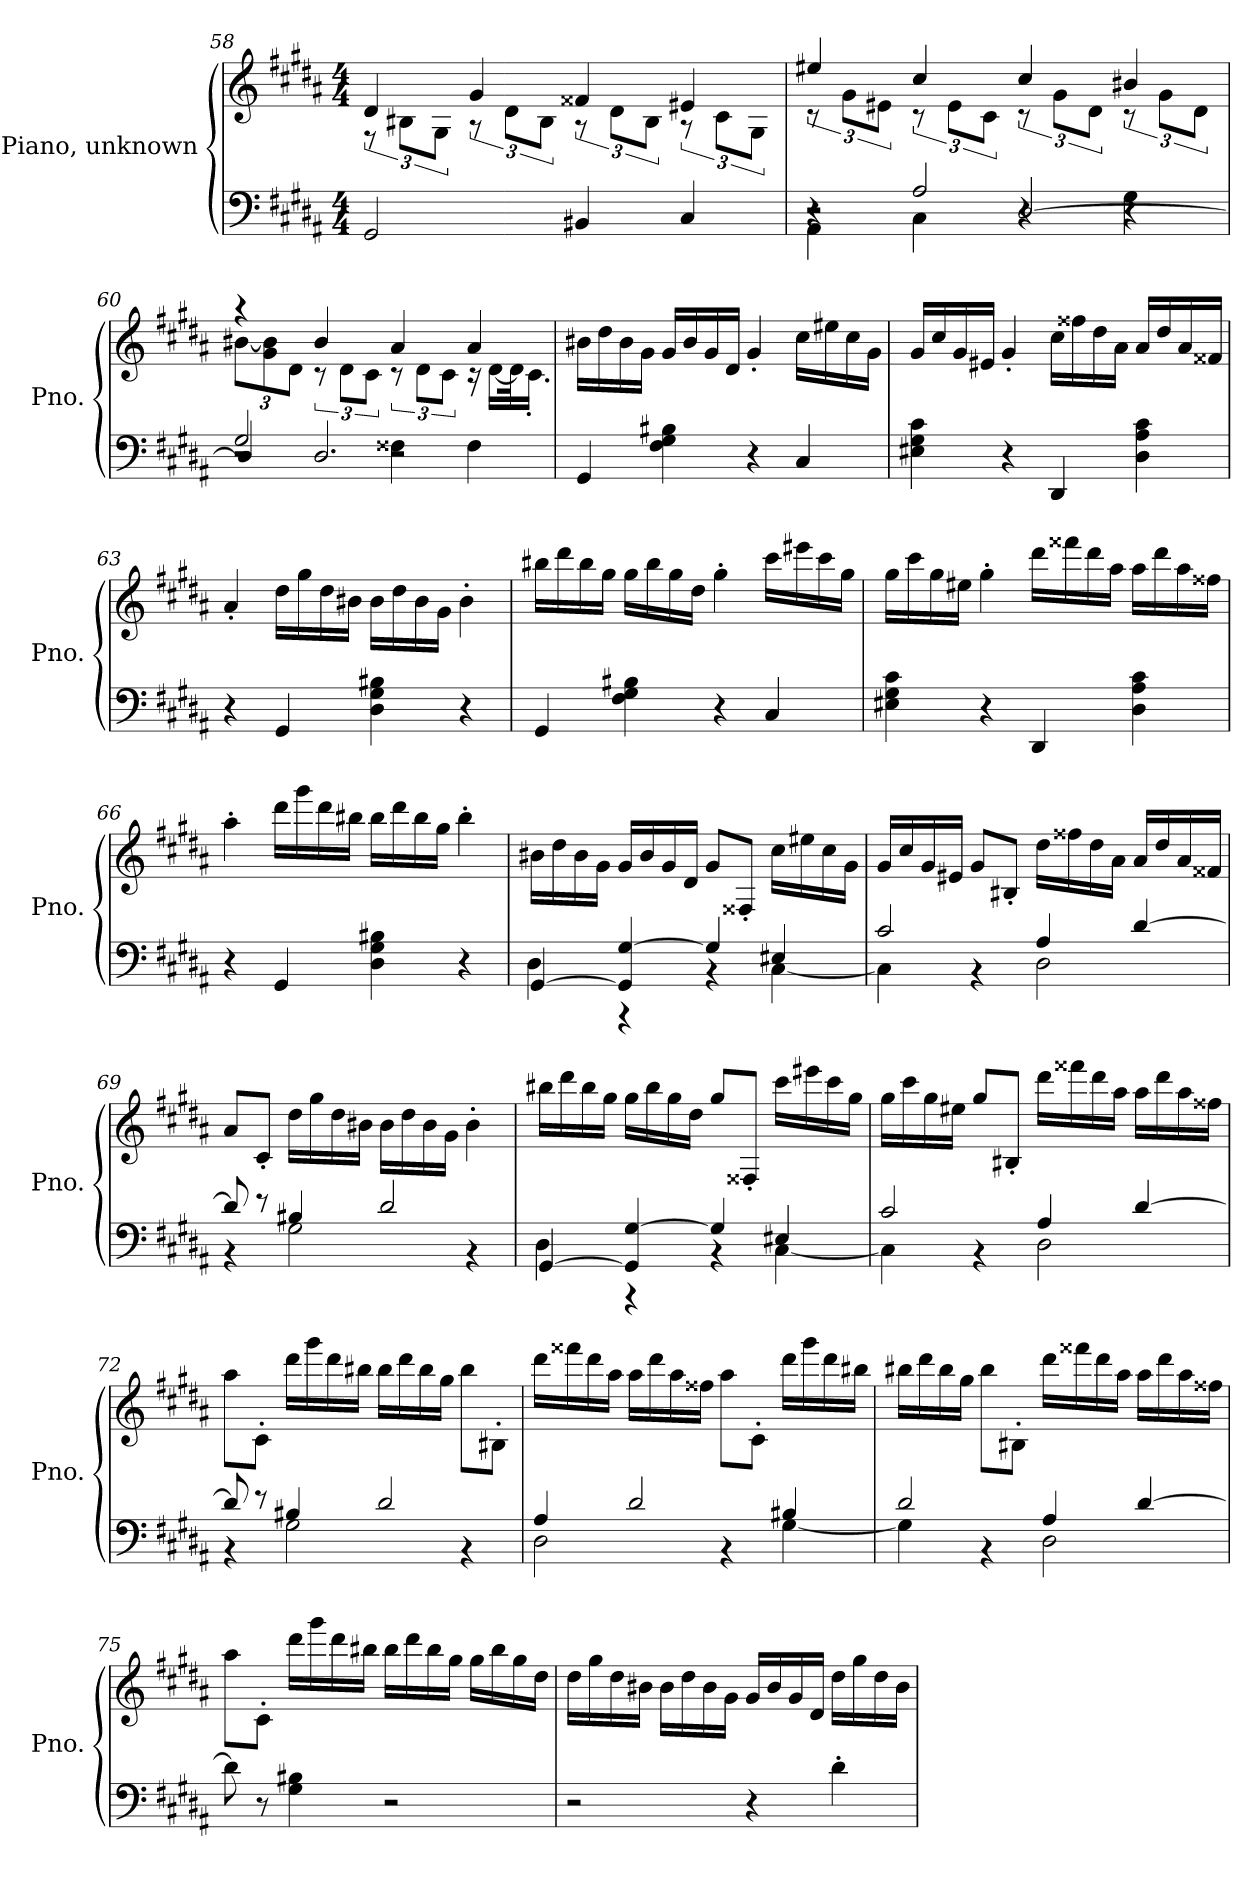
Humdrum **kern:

**kern	**kern
*part1	*part1
*staff2	*staff1
*I"Piano, unknown	*
*I'Pno.	*
!!LO:PB:g=z
*clefF4	*clefG2
*k[f#c#g#d#a#]	*k[f#c#g#d#a#]
*M4/4	*M4/4
=58	=58
*	*^
2GG#/	4d#/	12r
.	.	12B#X\L
.	.	12G#\J
.	4g#/	12r
.	.	12d#\L
.	.	12B#\J
4BB#X/	4f##X/	12r
.	.	12d#\L
.	.	12B#\J
4C#/	4e#X/	12r
.	.	12c#\L
.	.	12G#\J
=59	=59	=59
*^	*	*
*	*^	*	*
4r	4AA#\	2r	4ee#X/	12r
.	.	.	.	12g#\L
.	.	.	.	12e#X\J
2A#/	4C#\	.	4cc#/	12r
.	.	.	.	12e#\L
.	.	.	.	12c#\J
.	4r	[2D#/	4cc#/	12r
.	.	.	.	12g#\L
.	.	.	.	12d#\J
4r	4G#\	.	4b#X/	12r
.	.	.	.	12g#\L
.	.	.	.	12d#\J
!!LO:LB:g=z	!!
=60	=60	=60	=60	=60
*	*	*	*	*Xbrackettup
2G#/	2r	4D#/]	4r	[12b#X\L
.	.	.	.	12g#\ 12b#\]
.	.	.	.	12d#\J
*	*	*	*	*brackettup
.	.	2.D#/	4b#/	12r
.	.	.	.	12d#\L
.	.	.	.	12c#\J
2r	4F##X\	.	4a#/	12r
.	.	.	.	12d#\L
.	.	.	.	12c#\J
.	4F##\	.	4a#/	16r
.	.	.	.	[16d#\LL
.	.	.	.	32d#\K]
.	.	.	.	16.c#'\JJ
*v	*v	*v	*	*
*	*v	*v
=61	=61
4GG#/	16b#X\LL
.	16dd#\
.	16b#\
.	16g#\JJ
4F#\ 4G#\ 4B#X\	16g#/LL
.	16b#/
.	16g#/
.	16d#/JJ
4r	4g#'/
4C#/	16cc#\LL
.	16ee#X\
.	16cc#\
.	16g#\JJ
!!LO:LB:g=z
=62	=62
4E#X\ 4G#\ 4c#\	16g#/LL
.	16cc#/
.	16g#/
.	16e#X/JJ
4r	4g#'/
4DD#/	16cc#\LL
.	16ff##X\
.	16dd#\
.	16a#\JJ
4D#\ 4A#\ 4c#\	16a#/LL
.	16dd#/
.	16a#/
.	16f##X/JJ
=63	=63
4r	4a#'/
4GG#/	16dd#\LL
.	16gg#\
.	16dd#\
.	16b#X\JJ
4D#\ 4G#\ 4B#X\	16b#\LL
.	16dd#\
.	16b#\
.	16g#\JJ
4r	4b#'\
=64	=64
4GG#/	16bb#X\LL
.	16ddd#\
.	16bb#\
.	16gg#\JJ
4F#\ 4G#\ 4B#X\	16gg#\LL
.	16bb#\
.	16gg#\
.	16dd#\JJ
4r	4gg#'\
4C#/	16ccc#\LL
.	16eee#X\
.	16ccc#\
.	16gg#\JJ
!!LO:LB:g=z
=65	=65
4E#X\ 4G#\ 4c#\	16gg#\LL
.	16ccc#\
.	16gg#\
.	16ee#X\JJ
4r	4gg#'\
4DD#/	16ddd#\LL
.	16fff##X\
.	16ddd#\
.	16aa#\JJ
4D#\ 4A#\ 4c#\	16aa#\LL
.	16ddd#\
.	16aa#\
.	16ff##X\JJ
=66	=66
4r	4aa#'\
4GG#/	16ddd#\LL
.	16ggg#\
.	16ddd#\
.	16bb#X\JJ
4D#\ 4G#\ 4B#X\	16bb#\LL
.	16ddd#\
.	16bb#\
.	16gg#\JJ
4r	4bb#'\
!!LO:LB:g=z
=67	=67
*^	*
[4GG#/	4D#\	16b#X\LL
.	.	16dd#\
.	.	16b#\
.	.	16g#\JJ
4GG#/] [4G#/	4r	16g#/LL
.	.	16b#/
.	.	16g#/
.	.	16d#/JJ
4G#/]	4r	8g#/L
.	.	8F##X'/J
4E#X/	[4C#\	16cc#\LL
.	.	16ee#X\
.	.	16cc#\
.	.	16g#\JJ
=68	=68	=68
2c#/	4C#\]	16g#/LL
.	.	16cc#/
.	.	16g#/
.	.	16e#X/JJ
.	4r	8g#/L
.	.	8B#X'/J
4A#/	2D#\	16dd#\LL
.	.	16ff##X\
.	.	16dd#\
.	.	16a#\JJ
[4d#/	.	16a#/LL
.	.	16dd#/
.	.	16a#/
.	.	16f##X/JJ
!!LO:LB:g=z
=69	=69	=69
8d#/]	4r	8a#/L
8r	.	8c#'/J
4B#X/	2G#\	16dd#\LL
.	.	16gg#\
.	.	16dd#\
.	.	16b#X\JJ
2d#/	.	16b#\LL
.	.	16dd#\
.	.	16b#\
.	.	16g#\JJ
.	4r	4b#'\
=70	=70	=70
[4GG#/	4D#\	16bb#X\LL
.	.	16ddd#\
.	.	16bb#\
.	.	16gg#\JJ
4GG#/] [4G#/	4r	16gg#\LL
.	.	16bb#\
.	.	16gg#\
.	.	16dd#\JJ
4G#/]	4r	8gg#/L
.	.	8F##X'/J
4E#X/	[4C#\	16ccc#\LL
.	.	16eee#X\
.	.	16ccc#\
.	.	16gg#\JJ
!!LO:PB:g=z
=71	=71	=71
2c#/	4C#\]	16gg#\LL
.	.	16ccc#\
.	.	16gg#\
.	.	16ee#X\JJ
.	4r	8gg#/L
.	.	8B#X'/J
4A#/	2D#\	16ddd#\LL
.	.	16fff##X\
.	.	16ddd#\
.	.	16aa#\JJ
[4d#/	.	16aa#\LL
.	.	16ddd#\
.	.	16aa#\
.	.	16ff##X\JJ
=72	=72	=72
8d#/]	4r	8aa#\L
8r	.	8c#'\J
4B#X/	2G#\	16ddd#\LL
.	.	16ggg#\
.	.	16ddd#\
.	.	16bb#X\JJ
2d#/	.	16bb#\LL
.	.	16ddd#\
.	.	16bb#\
.	.	16gg#\JJ
.	4r	8bb#\L
.	.	8B#X'\J
!!LO:LB:g=z
=73	=73	=73
4A#/	2D#\	16ddd#\LL
.	.	16fff##X\
.	.	16ddd#\
.	.	16aa#\JJ
2d#/	.	16aa#\LL
.	.	16ddd#\
.	.	16aa#\
.	.	16ff##X\JJ
.	4r	8aa#\L
.	.	8c#'\J
4B#X/	[4G#\	16ddd#\LL
.	.	16ggg#\
.	.	16ddd#\
.	.	16bb#X\JJ
=74	=74	=74
2d#/	4G#\]	16bb#X\LL
.	.	16ddd#\
.	.	16bb#\
.	.	16gg#\JJ
.	4r	8bb#\L
.	.	8B#X'\J
4A#/	2D#\	16ddd#\LL
.	.	16fff##X\
.	.	16ddd#\
.	.	16aa#\JJ
[4d#/	.	16aa#\LL
.	.	16ddd#\
.	.	16aa#\
.	.	16ff##X\JJ
*v	*v	*
!!LO:LB:g=z
=75	=75
8d#\]	8aa#\L
8r	8c#'\J
4G#\ 4B#X\	16ddd#\LL
.	16ggg#\
.	16ddd#\
.	16bb#X\JJ
2r	16bb#\LL
.	16ddd#\
.	16bb#\
.	16gg#\JJ
.	16gg#\LL
.	16bb#\
.	16gg#\
.	16dd#\JJ
=76	=76
2r	16dd#\LL
.	16gg#\
.	16dd#\
.	16b#X\JJ
.	16b#\LL
.	16dd#\
.	16b#\
.	16g#\JJ
4r	16g#/LL
.	16b#/
.	16g#/
.	16d#/JJ
4d#'\	16dd#\LL
.	16gg#\
.	16dd#\
.	16b#\JJ
=	=
*-	*-
